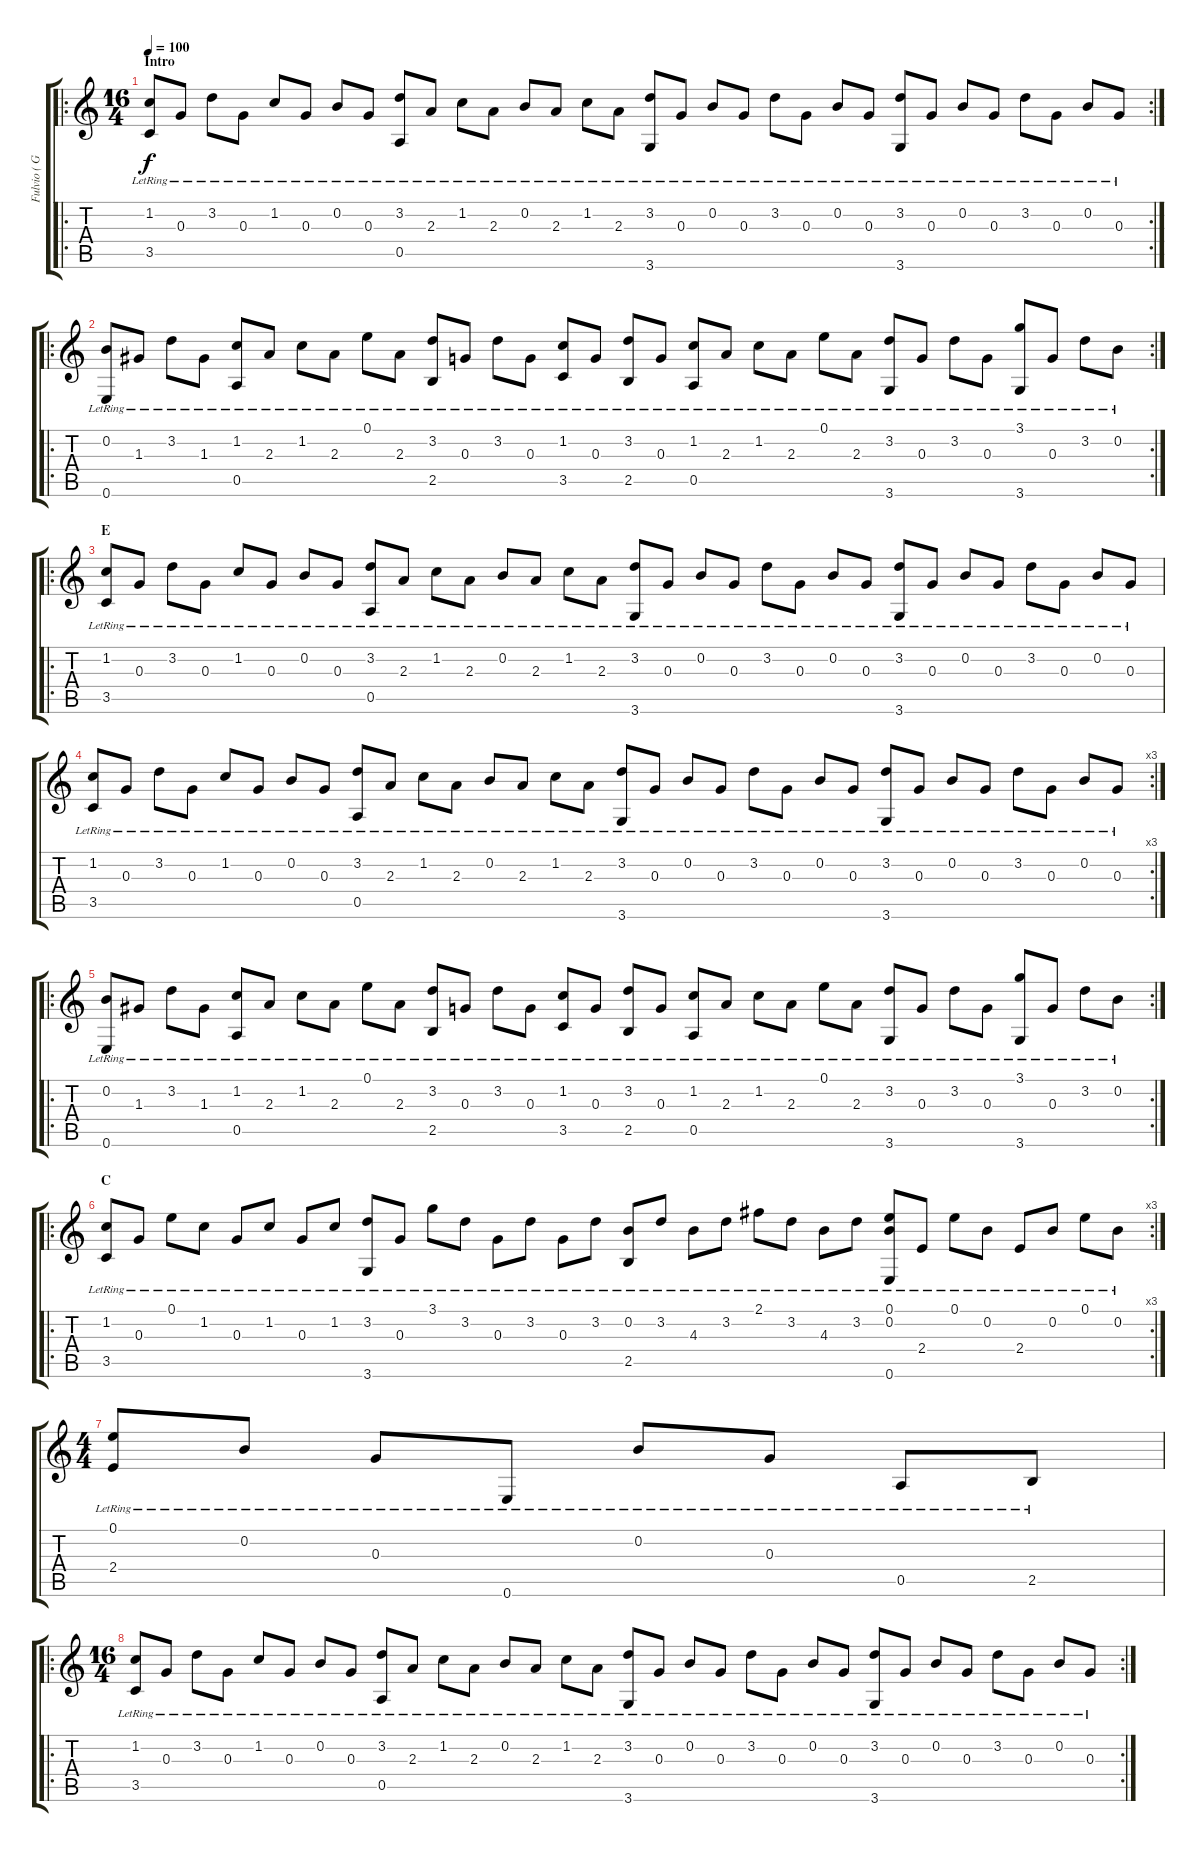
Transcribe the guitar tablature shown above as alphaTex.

\track ("Fulvio ( Guitarra Acustica Metal )" "Fulvio ( G") {instrument acousticguitarsteel}
\staff {score tabs}
\tuning (E4 B3 G3 D3 A2 E2) {hide}
\ro
\rc 2
\ts (16 4)
\section ("" "Intro")
\tempo 100
\clef g2
\ks c
(1.2{lr} 3.5{lr}).8{dy f instrument acousticguitarsteel} 0.3{lr}.8 3.2{lr}.8 0.3{lr}.8 1.2{lr}.8 0.3{lr}.8 0.2{lr}.8 0.3{lr}.8 (3.2{lr} 0.5{lr}).8 2.3{lr}.8 1.2{lr}.8 2.3{lr}.8 0.2{lr}.8 2.3{lr}.8 1.2{lr}.8 2.3{lr}.8 (3.2{lr} 3.6{lr}).8 0.3{lr}.8 0.2{lr}.8 0.3{lr}.8 3.2{lr}.8 0.3{lr}.8 0.2{lr}.8 0.3{lr}.8 (3.2{lr} 3.6{lr}).8 0.3{lr}.8 0.2{lr}.8 0.3{lr}.8 3.2{lr}.8 0.3{lr}.8 0.2{lr}.8 0.3{lr}.8 |
\ro
\rc 2
(0.2{lr} 0.6{lr}).8 1.3{lr}.8 3.2{lr}.8 1.3{lr}.8 (1.2{lr} 0.5{lr}).8 2.3{lr}.8 1.2{lr}.8 2.3{lr}.8 0.1{lr}.8 2.3{lr}.8 (3.2{lr} 2.5{lr}).8 0.3{lr}.8 3.2{lr}.8 0.3{lr}.8 (1.2{lr} 3.5{lr}).8 0.3{lr}.8 (3.2{lr} 2.5{lr}).8 0.3{lr}.8 (1.2{lr} 0.5{lr}).8 2.3{lr}.8 1.2{lr}.8 2.3{lr}.8 0.1{lr}.8 2.3{lr}.8 (3.2{lr} 3.6{lr}).8 0.3{lr}.8 3.2{lr}.8 0.3{lr}.8 (3.1{lr} 3.6{lr}).8 0.3{lr}.8 3.2{lr}.8 0.2{lr}.8 |
\ro
\section ("" "E")
(1.2{lr} 3.5{lr}).8 0.3{lr}.8 3.2{lr}.8 0.3{lr}.8 1.2{lr}.8 0.3{lr}.8 0.2{lr}.8 0.3{lr}.8 (3.2{lr} 0.5{lr}).8 2.3{lr}.8 1.2{lr}.8 2.3{lr}.8 0.2{lr}.8 2.3{lr}.8 1.2{lr}.8 2.3{lr}.8 (3.2{lr} 3.6{lr}).8 0.3{lr}.8 0.2{lr}.8 0.3{lr}.8 3.2{lr}.8 0.3{lr}.8 0.2{lr}.8 0.3{lr}.8 (3.2{lr} 3.6{lr}).8 0.3{lr}.8 0.2{lr}.8 0.3{lr}.8 3.2{lr}.8 0.3{lr}.8 0.2{lr}.8 0.3{lr}.8 |
\rc 3
(1.2{lr} 3.5{lr}).8 0.3{lr}.8 3.2{lr}.8 0.3{lr}.8 1.2{lr}.8 0.3{lr}.8 0.2{lr}.8 0.3{lr}.8 (3.2{lr} 0.5{lr}).8 2.3{lr}.8 1.2{lr}.8 2.3{lr}.8 0.2{lr}.8 2.3{lr}.8 1.2{lr}.8 2.3{lr}.8 (3.2{lr} 3.6{lr}).8 0.3{lr}.8 0.2{lr}.8 0.3{lr}.8 3.2{lr}.8 0.3{lr}.8 0.2{lr}.8 0.3{lr}.8 (3.2{lr} 3.6{lr}).8 0.3{lr}.8 0.2{lr}.8 0.3{lr}.8 3.2{lr}.8 0.3{lr}.8 0.2{lr}.8 0.3{lr}.8 |
\ro
\rc 2
(0.2{lr} 0.6{lr}).8 1.3{lr}.8 3.2{lr}.8 1.3{lr}.8 (1.2{lr} 0.5{lr}).8 2.3{lr}.8 1.2{lr}.8 2.3{lr}.8 0.1{lr}.8 2.3{lr}.8 (3.2{lr} 2.5{lr}).8 0.3{lr}.8 3.2{lr}.8 0.3{lr}.8 (1.2{lr} 3.5{lr}).8 0.3{lr}.8 (3.2{lr} 2.5{lr}).8 0.3{lr}.8 (1.2{lr} 0.5{lr}).8 2.3{lr}.8 1.2{lr}.8 2.3{lr}.8 0.1{lr}.8 2.3{lr}.8 (3.2{lr} 3.6{lr}).8 0.3{lr}.8 3.2{lr}.8 0.3{lr}.8 (3.1{lr} 3.6{lr}).8 0.3{lr}.8 3.2{lr}.8 0.2{lr}.8 |
\ro
\rc 3
\section ("" "C")
(1.2{lr} 3.5{lr}).8 0.3{lr}.8 0.1{lr}.8 1.2{lr}.8 0.3{lr}.8 1.2{lr}.8 0.3{lr}.8 1.2{lr}.8 (3.2{lr} 3.6{lr}).8 0.3{lr}.8 3.1{lr}.8 3.2{lr}.8 0.3{lr}.8 3.2{lr}.8 0.3{lr}.8 3.2{lr}.8 (0.2 2.5{lr}).8 3.2{lr}.8 4.3{lr}.8 3.2{lr}.8 2.1{lr}.8 3.2{lr}.8 4.3{lr}.8 3.2{lr}.8 (0.1{lr} 0.2{lr} 0.6{lr}).8 2.4{lr}.8 0.1{lr}.8 0.2{lr}.8 2.4{lr}.8 0.2{lr}.8 0.1{lr}.8 0.2{lr}.8 |
\ts (4 4)
(0.1{lr} 2.4{lr}).8 0.2{lr}.8 0.3{lr}.8 0.6{lr}.8 0.2{lr}.8 0.3{lr}.8 0.5{lr}.8 2.5{lr}.8 |
\ro
\rc 2
\ts (16 4)
(1.2{lr} 3.5{lr}).8 0.3{lr}.8 3.2{lr}.8 0.3{lr}.8 1.2{lr}.8 0.3{lr}.8 0.2{lr}.8 0.3{lr}.8 (3.2{lr} 0.5{lr}).8 2.3{lr}.8 1.2{lr}.8 2.3{lr}.8 0.2{lr}.8 2.3{lr}.8 1.2{lr}.8 2.3{lr}.8 (3.2{lr} 3.6{lr}).8 0.3{lr}.8 0.2{lr}.8 0.3{lr}.8 3.2{lr}.8 0.3{lr}.8 0.2{lr}.8 0.3{lr}.8 (3.2{lr} 3.6{lr}).8 0.3{lr}.8 0.2{lr}.8 0.3{lr}.8 3.2{lr}.8 0.3{lr}.8 0.2{lr}.8 0.3{lr}.8
